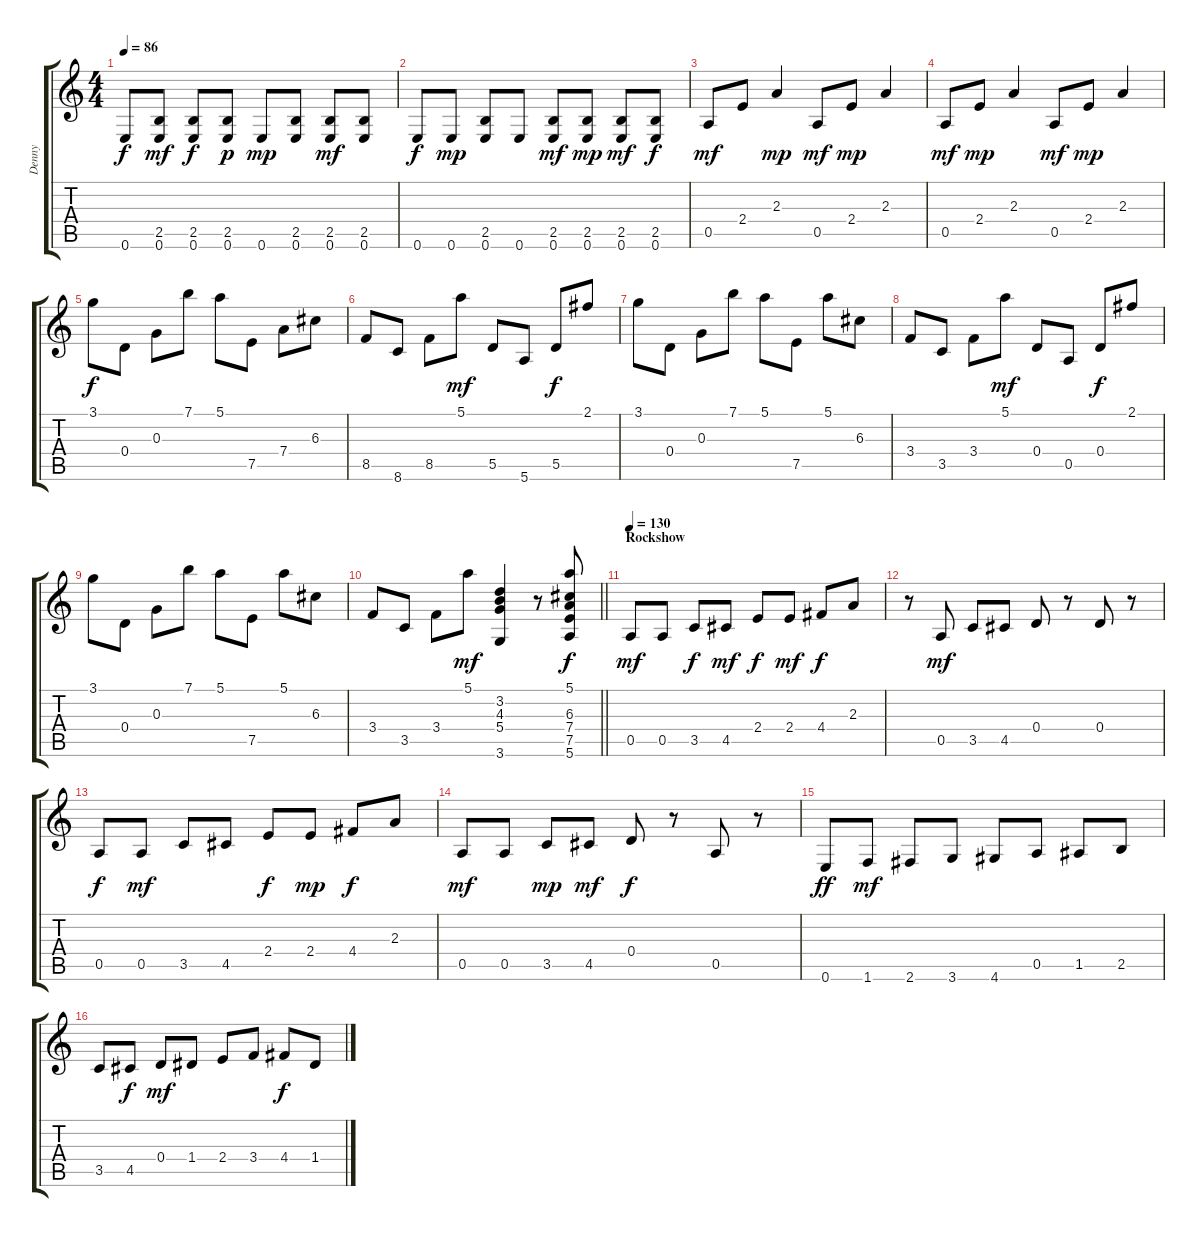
\track ("Denny" "Denny") {instrument acousticguitarsteel}
\staff {score tabs}
\tuning (E4 B3 G3 D3 A2 E2) {hide}
\ts (4 4)
\tempo 86
\clef g2
\ks c
0.6.8{dy f} (2.5 0.6).8{dy mf} (2.5 0.6).8{dy f} (2.5 0.6).8{dy p} 0.6.8{dy mp} (2.5 0.6).8 (2.5 0.6).8{dy mf} (2.5 0.6).8 |
0.6.8{dy f} 0.6.8{dy mp} (2.5 0.6).8 0.6.8 (2.5 0.6).8{dy mf} (2.5 0.6).8{dy mp} (2.5 0.6).8{dy mf} (2.5 0.6).8{dy f} |
0.5.8{dy mf} 2.4.8 2.3.4{dy mp} 0.5.8{dy mf} 2.4.8{dy mp} 2.3.4 |
0.5.8{dy mf} 2.4.8{dy mp} 2.3.4 0.5.8{dy mf} 2.4.8{dy mp} 2.3.4 |
3.1.8{dy f} 0.4.8 0.3.8 7.1.8 5.1.8 7.5.8 7.4.8 6.3.8 |
8.5.8 8.6.8 8.5.8 5.1.8{dy mf} 5.5.8 5.6.8 5.5.8{dy f} 2.1.8 |
3.1.8 0.4.8 0.3.8 7.1.8 5.1.8 7.5.8 5.1.8 6.3.8 |
3.4.8 3.5.8 3.4.8 5.1.8{dy mf} 0.4.8 0.5.8 0.4.8{dy f} 2.1.8 |
3.1.8 0.4.8 0.3.8 7.1.8 5.1.8 7.5.8 5.1.8 6.3.8 |
\barLineRight lightlight
3.4.8 3.5.8 3.4.8 5.1.8{dy mf} (3.2 4.3 5.4 3.6).4{instrument overdrivenguitar} r.8 (5.1 6.3 7.4 7.5 5.6).8{dy f} |
\section ("" "Rockshow")
\tempo 130
0.5.8{dy mf instrument electricguitarmuted} 0.5.8 3.5.8{dy f} 4.5.8{dy mf} 2.4.8{dy f} 2.4.8{dy mf} 4.4.8{dy f} 2.3.8 |
r.8 0.5.8{dy mf} 3.5.8 4.5.8 0.4.8 r.8 0.4.8 r.8 |
0.5.8{dy f} 0.5.8{dy mf} 3.5.8 4.5.8 2.4.8{dy f} 2.4.8{dy mp} 4.4.8{dy f} 2.3.8 |
0.5.8{dy mf} 0.5.8 3.5.8{dy mp} 4.5.8{dy mf} 0.4.8{dy f} r.8 0.5.8 r.8 |
0.6.8{dy ff} 1.6.8{dy mf} 2.6.8 3.6.8 4.6.8 0.5.8 1.5.8 2.5.8 |
3.5.8 4.5.8{dy f} 0.4.8{dy mf} 1.4.8 2.4.8 3.4.8 4.4.8{dy f} 1.4.8
